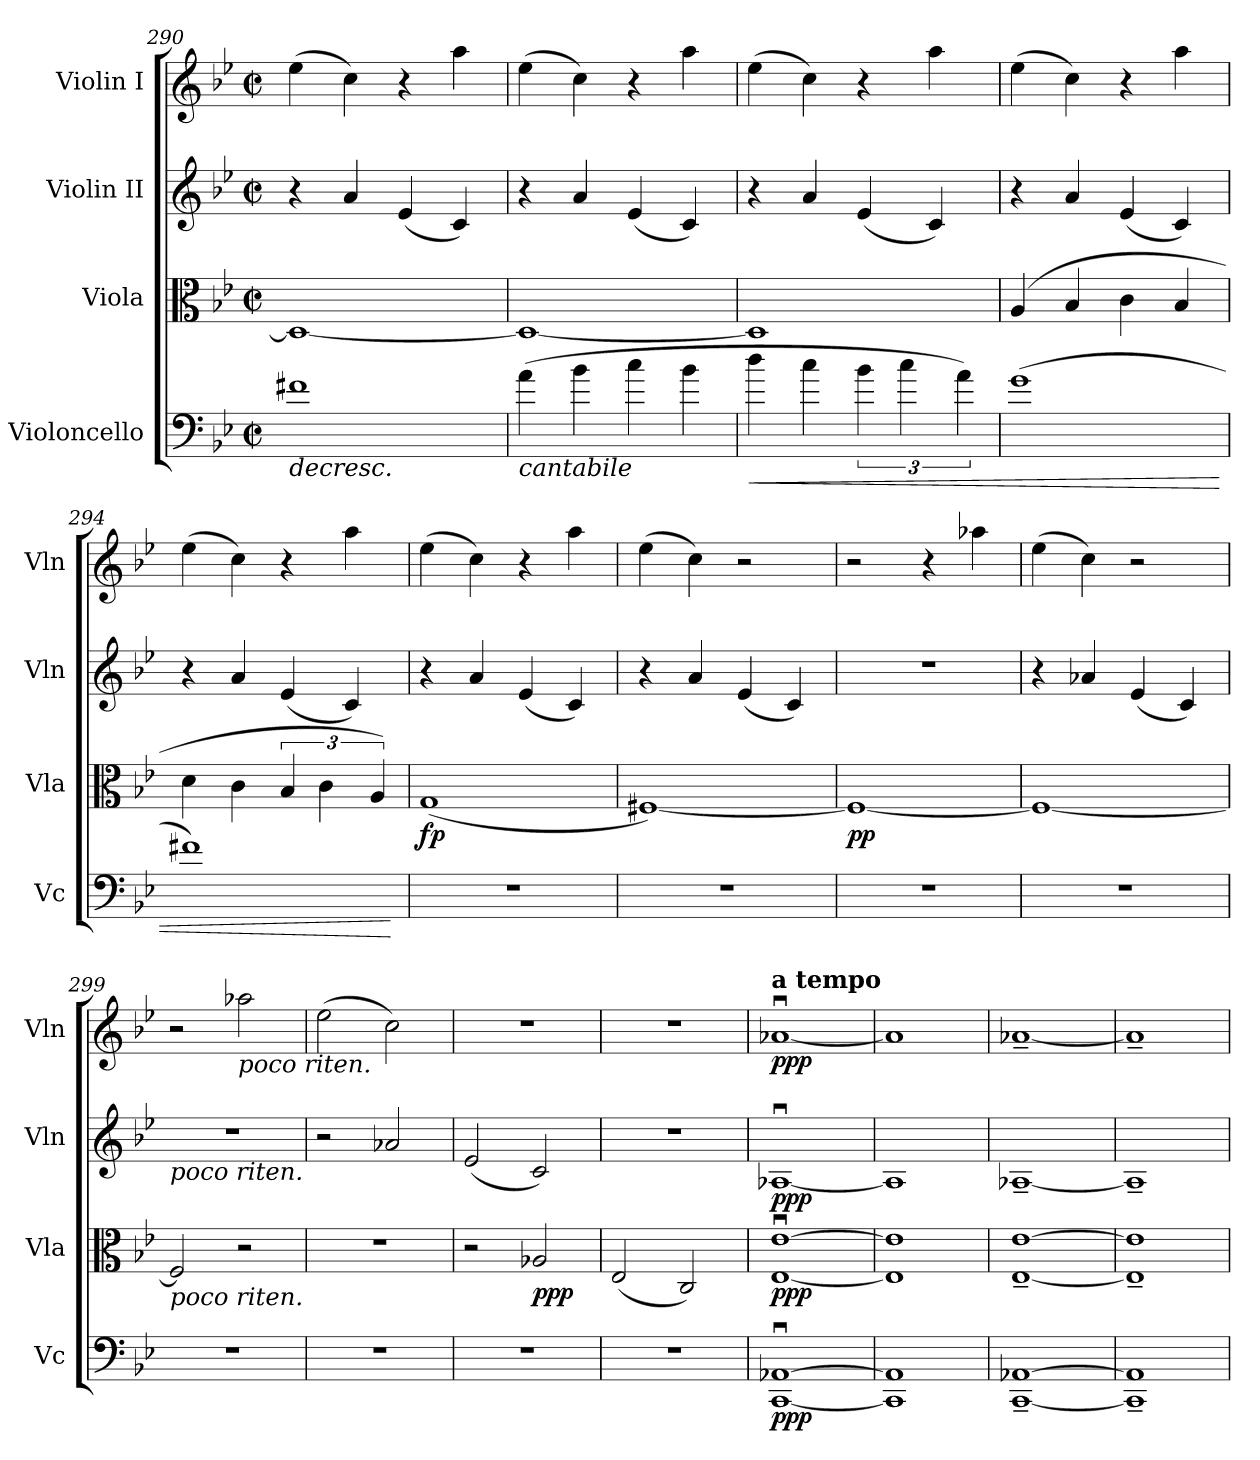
**kern	**dynam	**kern	**dynam	**kern	**dynam	**kern	**dynam
*part4	*part4	*part3	*part3	*part2	*part2	*part1	*part1
*staff4	*staff4	*staff3	*staff3	*staff2	*staff2	*staff1	*staff1
*I"Violoncello	*	*I"Viola	*	*I"Violin II	*	*I"Violin I	*
*I'Vc	*	*I'Vla	*	*I'Vln	*	*I'Vln	*
*clefF4	*	*clefC3	*	*clefG2	*	*clefG2	*
*k[b-e-]	*	*k[b-e-]	*	*k[b-e-]	*	*k[b-e-]	*
*M2/2	*	*M2/2	*	*M2/2	*	*M2/2	*
*met(c|)	*	*met(c|)	*	*met(c|)	*	*met(c|)	*
=290	=290	=290	=290	=290	=290	=290	=290
!	!LO:HP:b	!	!	!	!	!	!
1f#X	>	1D_	.	4r	.	(>4ee-\	.
.	.	.	.	4a/	.	4cc\)	.
.	.	.	.	(<4e-/	.	4r	.
.	.	.	.	4c/)	.	4aa\	.
=291	=291	=291	=291	=291	=291	=291	=291
!LO:TX:b:i:t=cantabile	!	!	!	!	!	!	!
(>4a\	.	1D_	.	4r	.	(>4ee-\	.
4b-\	.	.	.	4a/	.	4cc\)	.
4cc\	.	.	.	(<4e-/	.	4r	.
4b-\	.	.	.	4c/)	.	4aa\	.
=292	=292	=292	=292	=292	=292	=292	=292
!	!LO:HP:b	!	!	!	!	!	!
4dd\	<	1D]	.	4r	.	(>4ee-\	.
4cc\	.	.	.	4a/	.	4cc\)	.
6b-\	.	.	.	(<4e-/	.	4r	.
6cc\	.	.	.	.	.	.	.
.	.	.	.	4c/)	.	4aa\	.
6a\)	.	.	.	.	.	.	.
.	]	.	.	.	.	.	.
=293	=293	=293	=293	=293	=293	=293	=293
(>1g	.	(>4A/	.	4r	.	(>4ee-\	.
.	.	4B-/	.	4a/	.	4cc\)	.
.	.	4c\	.	(<4e-/	.	4r	.
.	.	4B-/	.	4c/)	.	4aa\	.
=294	=294	=294	=294	=294	=294	=294	=294
1f#X)	.	4d\	.	4r	.	(>4ee-\	.
.	.	4c\	.	4a/	.	4cc\)	.
.	.	6B-/	.	(<4e-/	.	4r	.
.	.	6c\	.	.	.	.	.
.	.	.	.	4c/)	.	4aa\	.
.	.	6A/)	.	.	.	.	.
.	[	.	.	.	.	.	.
=295	=295	=295	=295	=295	=295	=295	=295
!	!	!	!LO:DY:b	!	!	!	!
1r	.	(<1G	fp	4r	.	(>4ee-\	.
.	.	.	.	4a/	.	4cc\)	.
.	.	.	.	(<4e-/	.	4r	.
.	.	.	.	4c/)	.	4aa\	.
=296	=296	=296	=296	=296	=296	=296	=296
1r	.	[1F#X)	.	4r	.	(>4ee-\	.
.	.	.	.	4a/	.	4cc\)	.
.	.	.	.	(<4e-/	.	2r	.
.	.	.	.	4c/)	.	.	.
!!LO:PB:g=z
=297	=297	=297	=297	=297	=297	=297	=297
!	!	!	!LO:DY:b	!	!	!	!
1r	.	1F#_	pp	1r	.	2r	.
.	.	.	.	.	.	4r	.
.	.	.	.	.	.	4aa-X\	.
=298	=298	=298	=298	=298	=298	=298	=298
1r	.	1F#_	.	4r	.	(>4ee-\	.
.	.	.	.	4a-X/	.	4cc\)	.
.	.	.	.	(<4e-/	.	2r	.
.	.	.	.	4c/)	.	.	.
=299	=299	=299	=299	=299	=299	=299	=299
!	!	!	!	!LO:TX:b:i:t=poco riten.	!	!	!
!	!	!LO:TX:b:i:t=poco riten.	!	!	!	!	!
1r	.	2F#/]	.	1r	.	2r	.
!	!	!	!	!	!	!LO:TX:b:i:t=poco riten.	!
.	.	2r	.	.	.	2aa-X\	.
=300	=300	=300	=300	=300	=300	=300	=300
1r	.	1r	.	2r	.	(>2ee-\	.
.	.	.	.	2a-X/	.	2cc\)	.
=301	=301	=301	=301	=301	=301	=301	=301
1r	.	2r	.	(<2e-/	.	1r	.
!	!	!	!LO:DY:b	!	!	!	!
.	.	2A-X/	ppp	2c/)	.	.	.
=302	=302	=302	=302	=302	=302	=302	=302
1r	.	(<2E-/	.	1r	.	1r	.
.	.	2C/)	.	.	.	.	.
=303	=303	=303	=303	=303	=303	=303	=303
!!LO:REH:place=s1:a:B:fs=14:t=H
!	!	!	!	!	!	!LO:TX:a:B:t=a tempo	!
!	!LO:DY:b	!	!LO:DY:b	!	!LO:DY:b	!	!LO:DY:b
[1CCu [1AA-Xu	ppp	[1E-u [1e-u	ppp	[1A-Xu	ppp	[1a-Xu	ppp
=304	=304	=304	=304	=304	=304	=304	=304
1CC] 1AA-]	.	1E-] 1e-]	.	1A-]	.	1a-]	.
=305	=305	=305	=305	=305	=305	=305	=305
[1CC~ [1AA-X~	.	[1E-~ [1e-~	.	[1A-X~	.	[1a-X~	.
=306	=306	=306	=306	=306	=306	=306	=306
1CC]~ 1AA-]~	.	1E-]~ 1e-]~	.	1A-~]	.	1a-~]	.
=	=	=	=	=	=	=	=
*-	*-	*-	*-	*-	*-	*-	*-
